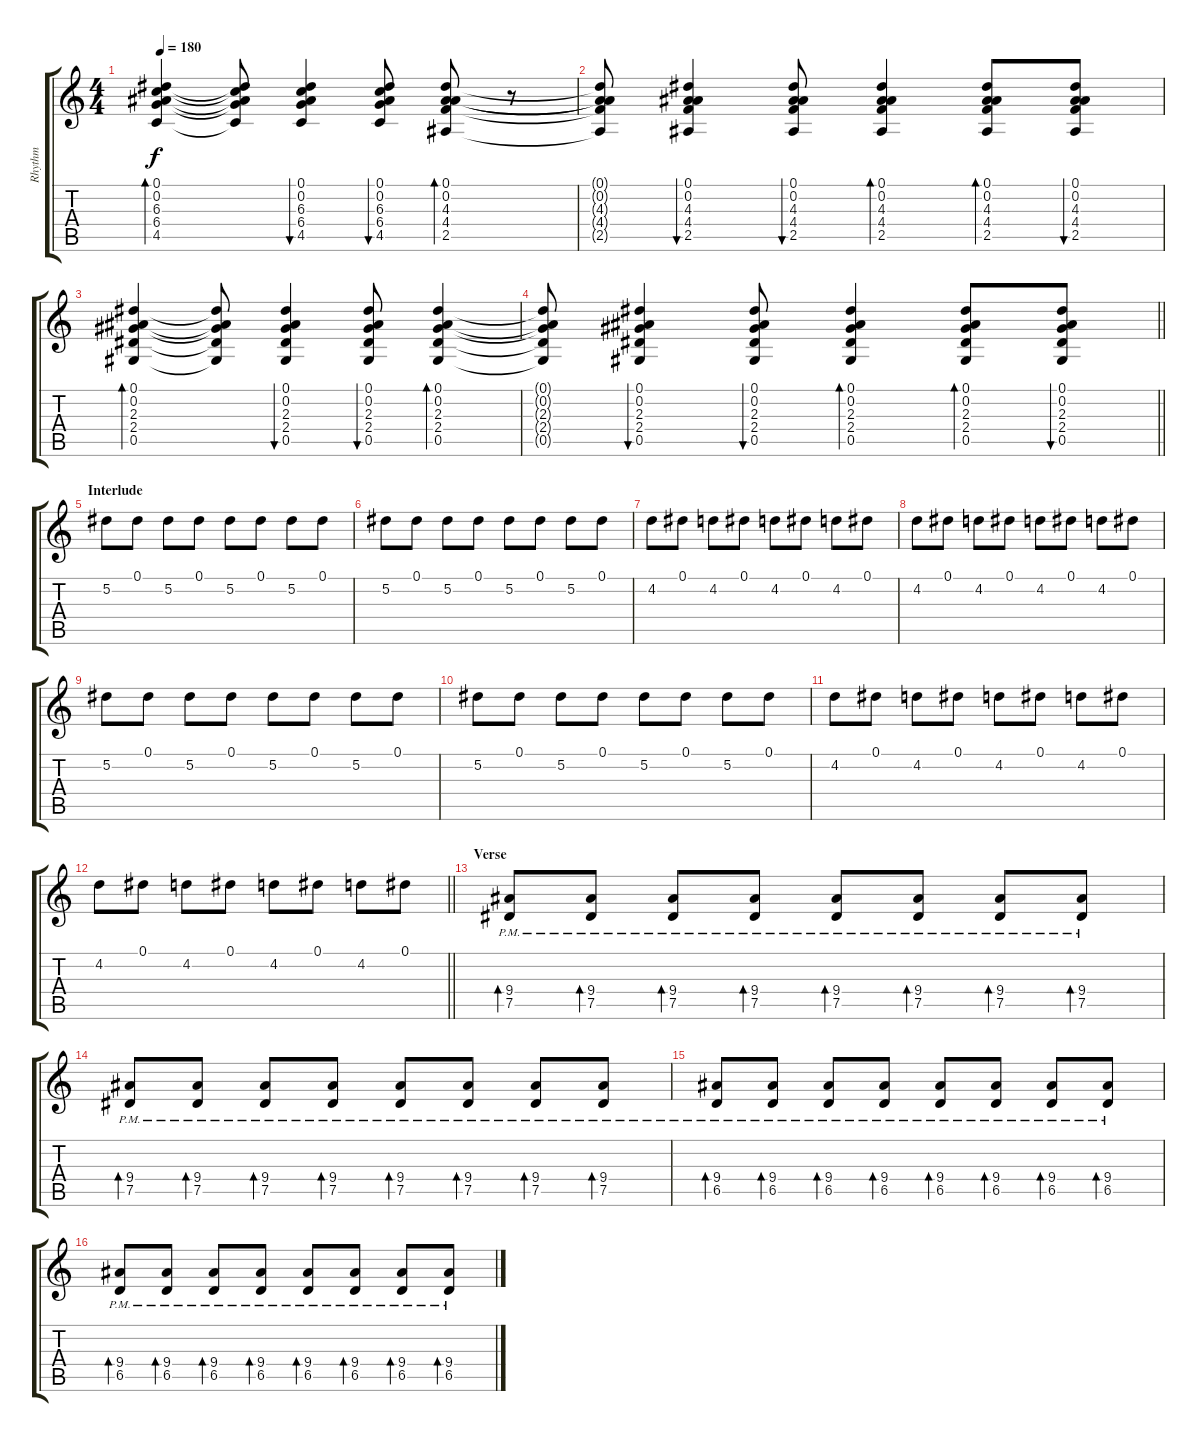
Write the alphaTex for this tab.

\track ("Rhythm" "Rhythm") {instrument acousticguitarsteel}
\staff {score tabs}
\tuning (Eb4 Bb3 Gb3 Db3 Ab2 Eb2) {hide}
\ts (4 4)
\tempo 180
\clef g2
\ks c
(0.1 0.2 6.3 6.4 4.5).4{bd 60 dy f} (0.1{t} 0.2{t} 6.3{t} 6.4{t} 4.5{t}).8 (0.1 0.2 6.3 6.4 4.5).4{bu 60} (0.1 0.2 6.3 6.4 4.5).8{bu 60} (0.1 0.2 4.3 4.4 2.5).8{bd 60} r.8 |
(0.1{t} 0.2{t} 4.3{t} 4.4{t} 2.5{t}).8 (0.1 0.2 4.3 4.4 2.5).4{bu 60} (0.1 0.2 4.3 4.4 2.5).8{bu 60} (0.1 0.2 4.3 4.4 2.5).4{bd 60} (0.1 0.2 4.3 4.4 2.5).8{bd 60} (0.1 0.2 4.3 4.4 2.5).8{bu 60} |
(0.1 0.2 2.3 2.4 0.5).4{bd 60} (0.1{t} 0.2{t} 2.3{t} 2.4{t} 0.5{t}).8 (0.1 0.2 2.3 2.4 0.5).4{bu 60} (0.1 0.2 2.3 2.4 0.5).8{bu 60} (0.1 0.2 2.3 2.4 0.5).4{bd 60} |
\barLineRight lightlight
(0.1{t} 0.2{t} 2.3{t} 2.4{t} 0.5{t}).8 (0.1 0.2 2.3 2.4 0.5).4{bu 60} (0.1 0.2 2.3 2.4 0.5).8{bu 60} (0.1 0.2 2.3 2.4 0.5).4{bd 60} (0.1 0.2 2.3 2.4 0.5).8{bd 60} (0.1 0.2 2.3 2.4 0.5).8{bu 60} |
\section ("" "Interlude")
5.2.8 0.1.8 5.2.8 0.1.8 5.2.8 0.1.8 5.2.8 0.1.8 |
5.2.8 0.1.8 5.2.8 0.1.8 5.2.8 0.1.8 5.2.8 0.1.8 |
4.2.8 0.1.8 4.2.8 0.1.8 4.2.8 0.1.8 4.2.8 0.1.8 |
4.2.8 0.1.8 4.2.8 0.1.8 4.2.8 0.1.8 4.2.8 0.1.8 |
5.2.8 0.1.8 5.2.8 0.1.8 5.2.8 0.1.8 5.2.8 0.1.8 |
5.2.8 0.1.8 5.2.8 0.1.8 5.2.8 0.1.8 5.2.8 0.1.8 |
4.2.8 0.1.8 4.2.8 0.1.8 4.2.8 0.1.8 4.2.8 0.1.8 |
\barLineRight lightlight
4.2.8 0.1.8 4.2.8 0.1.8 4.2.8 0.1.8 4.2.8 0.1.8 |
\section ("" "Verse")
(9.4{pm} 7.5{pm}).8{bd 240} (9.4{pm} 7.5{pm}).8{bd 240} (9.4{pm} 7.5{pm}).8{bd 240} (9.4{pm} 7.5{pm}).8{bd 240} (9.4{pm} 7.5{pm}).8{bd 240} (9.4{pm} 7.5{pm}).8{bd 240} (9.4{pm} 7.5{pm}).8{bd 240} (9.4{pm} 7.5{pm}).8{bd 240} |
(9.4{pm} 7.5{pm}).8{bd 240} (9.4{pm} 7.5{pm}).8{bd 240} (9.4{pm} 7.5{pm}).8{bd 240} (9.4{pm} 7.5{pm}).8{bd 240} (9.4{pm} 7.5{pm}).8{bd 240} (9.4{pm} 7.5{pm}).8{bd 240} (9.4{pm} 7.5{pm}).8{bd 240} (9.4{pm} 7.5{pm}).8{bd 240} |
(9.4{pm} 6.5{pm}).8{bd 240} (9.4{pm} 6.5{pm}).8{bd 240} (9.4{pm} 6.5{pm}).8{bd 240} (9.4{pm} 6.5{pm}).8{bd 240} (9.4{pm} 6.5{pm}).8{bd 240} (9.4{pm} 6.5{pm}).8{bd 240} (9.4{pm} 6.5{pm}).8{bd 240} (9.4{pm} 6.5{pm}).8{bd 240} |
(9.4{pm} 6.5{pm}).8{bd 240} (9.4{pm} 6.5{pm}).8{bd 240} (9.4{pm} 6.5{pm}).8{bd 240} (9.4{pm} 6.5{pm}).8{bd 240} (9.4{pm} 6.5{pm}).8{bd 240} (9.4{pm} 6.5{pm}).8{bd 240} (9.4{pm} 6.5{pm}).8{bd 240} (9.4{pm} 6.5{pm}).8{bd 240}
